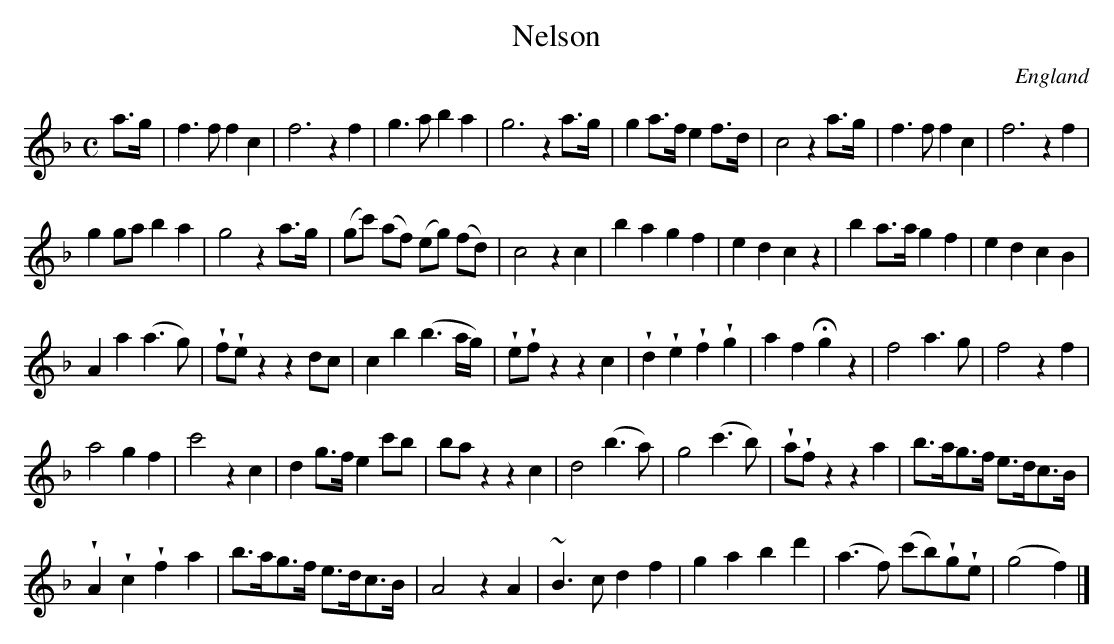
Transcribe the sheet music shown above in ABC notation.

X:1
T:Nelson
L:1/8
M:C
O:England
U:W = !wedge!
K:F
a>g |\
f3f    f2c2   | f6     z2f2  | g3a        b2a2      | g6 z2a>g      |\
g2a>f  e2f>d  | c4z2   a>g   | f3f        f2c2      | f6 z2 f2      |
g2ga   b2a2   | g4     z2a>g | (gc') (af) (eg) (fd) | c4 z2c2       | \
b2a2   g2f2   | e2d2   c2z2  | b2a>a      g2f2      | e2d2 c2B2     |
A2a2   (a3g)  | WfWez2 z2dc  | c2b2       (b3a/g/)  | WeWfz2 z2c2   | \
Wd2We2 Wf2Wg2 | a2f2   Hg2z2 | f4         a3g       | f4 z2f2       |
a4     g2f2   | c'4    z2c2  | d2g>f      e2c'b     | baz2 z2c2     | \
d4     (b3a)  | g4    (c'3b) | WaWfz2     z2a2      | b>ag>f e>dc>B |
WA2Wc2 Wf2a2  | b>ag>f e>dc>B| A4         z2A2      | ~B3c   d2f2   | \
g2a2   b2d'2  | (a3f) (c'b)WgWe | (g4 f2) |]
